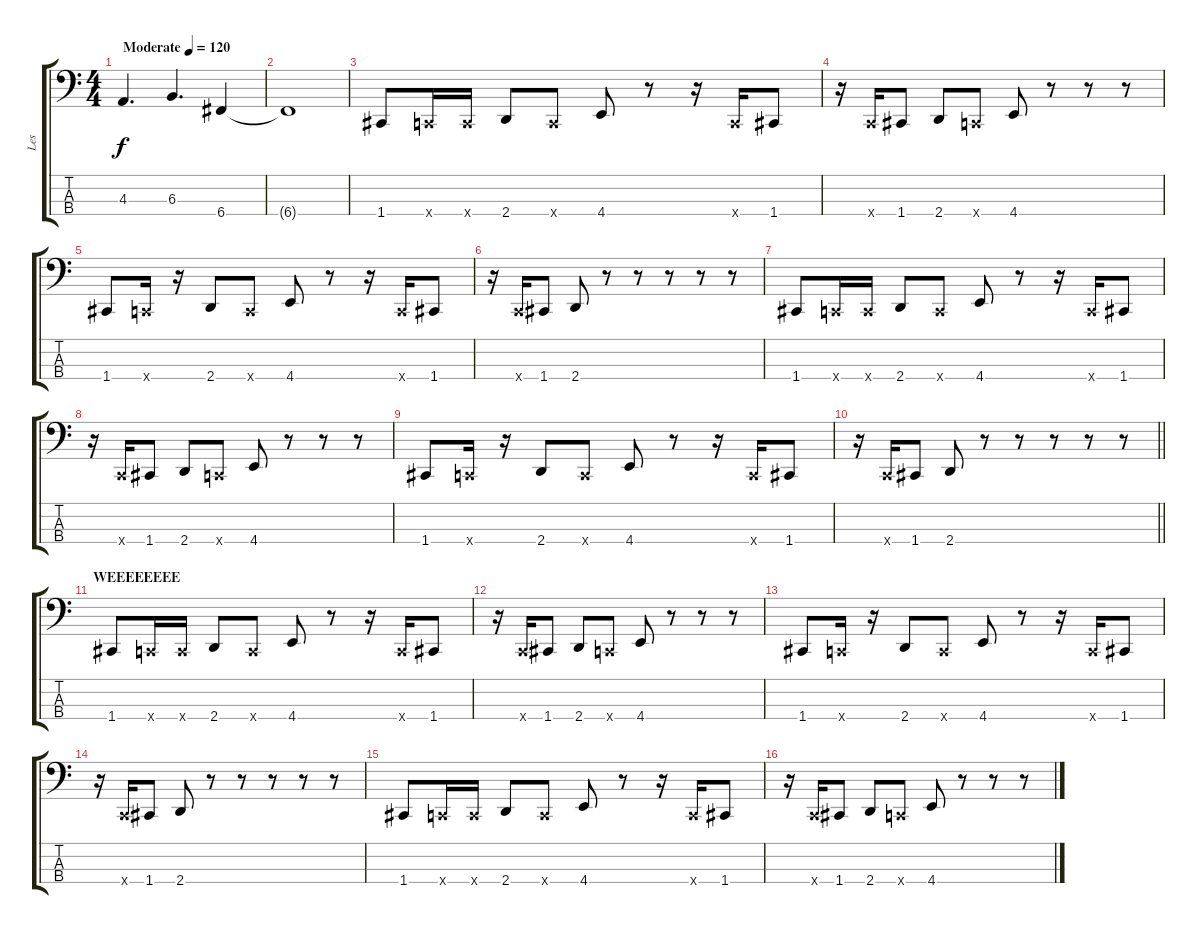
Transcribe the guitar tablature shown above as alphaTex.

\track ("Les" "Les") {instrument slapbass2}
\staff {score tabs}
\tuning (Eb2 Bb1 F1 C1) {hide}
\ts (4 4)
\tempo (120 "Moderate")
\clef f4
\ks c
4.3.4{d dy f instrument slapbass2} 6.3.4{d} 6.4.4 |
6.4{t}.1 |
1.4.8 0.4{x}.16 0.4{x}.16 2.4.8 0.4{x}.8 4.4.8 r.8 r.16 0.4{x}.16 1.4.8 |
r.16 0.4{x}.16 1.4.8 2.4.8 0.4{x}.8 4.4.8 r.8 r.8 r.8 |
1.4.8 0.4{x}.16 r.16 2.4.8 0.4{x}.8 4.4.8 r.8 r.16 0.4{x}.16 1.4.8 |
r.16 0.4{x}.16 1.4.8 2.4.8 r.8 r.8 r.8 r.8 r.8 |
1.4.8 0.4{x}.16 0.4{x}.16 2.4.8 0.4{x}.8 4.4.8 r.8 r.16 0.4{x}.16 1.4.8 |
r.16 0.4{x}.16 1.4.8 2.4.8 0.4{x}.8 4.4.8 r.8 r.8 r.8 |
1.4.8 0.4{x}.16 r.16 2.4.8 0.4{x}.8 4.4.8 r.8 r.16 0.4{x}.16 1.4.8 |
\barLineRight lightlight
r.16 0.4{x}.16 1.4.8 2.4.8 r.8 r.8 r.8 r.8 r.8 |
\section ("" "WEEEEEEEE")
1.4.8 0.4{x}.16 0.4{x}.16 2.4.8 0.4{x}.8 4.4.8 r.8 r.16 0.4{x}.16 1.4.8 |
r.16 0.4{x}.16 1.4.8 2.4.8 0.4{x}.8 4.4.8 r.8 r.8 r.8 |
1.4.8 0.4{x}.16 r.16 2.4.8 0.4{x}.8 4.4.8 r.8 r.16 0.4{x}.16 1.4.8 |
r.16 0.4{x}.16 1.4.8 2.4.8 r.8 r.8 r.8 r.8 r.8 |
1.4.8 0.4{x}.16 0.4{x}.16 2.4.8 0.4{x}.8 4.4.8 r.8 r.16 0.4{x}.16 1.4.8 |
r.16 0.4{x}.16 1.4.8 2.4.8 0.4{x}.8 4.4.8 r.8 r.8 r.8
